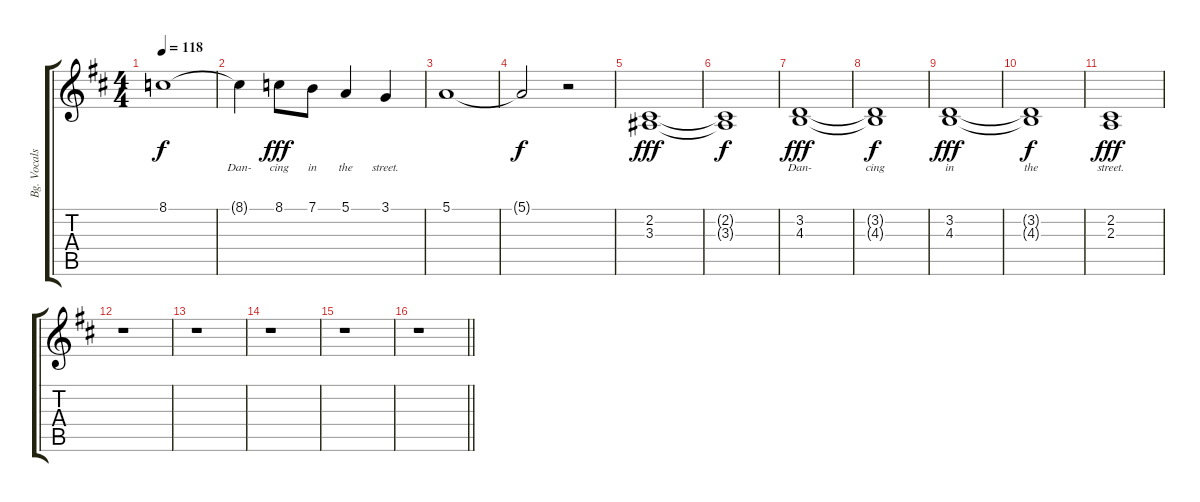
\track ("Bg. Vocals" "Bg. Vocals") {instrument synthvoice}
\staff {score tabs}
\tuning (E4 B3 G3 D3 A2 E2) {hide}
\ts (4 4)
\tempo 118
\clef g2
\ks d
8.1{t}.1{lyrics (0 "") lyrics (1 "") lyrics (2 "") lyrics (3 "") lyrics (4 "") dy f} |
8.1{t}.4{lyrics (0 "Dan-") lyrics (1 "") lyrics (2 "") lyrics (3 "") lyrics (4 "")} 8.1.8{lyrics (0 "cing") lyrics (1 "") lyrics (2 "") lyrics (3 "") lyrics (4 "") dy fff} 7.1.8{lyrics (0 "in") lyrics (1 "") lyrics (2 "") lyrics (3 "") lyrics (4 "")} 5.1.4{lyrics (0 "the") lyrics (1 "") lyrics (2 "") lyrics (3 "") lyrics (4 "")} 3.1.4{lyrics (0 "street.") lyrics (1 "") lyrics (2 "") lyrics (3 "") lyrics (4 "")} |
5.1.1{lyrics (0 "") lyrics (1 "") lyrics (2 "") lyrics (3 "") lyrics (4 "")} |
5.1{t}.2{lyrics (0 "") lyrics (1 "") lyrics (2 "") lyrics (3 "") lyrics (4 "") dy f} r.2 |
(2.2 3.3).1{lyrics (0 "") lyrics (1 "") lyrics (2 "") lyrics (3 "") lyrics (4 "") dy fff} |
(2.2{t} 3.3{t}).1{lyrics (0 "") lyrics (1 "") lyrics (2 "") lyrics (3 "") lyrics (4 "") dy f} |
(3.2 4.3).1{lyrics (0 "Dan-") lyrics (1 "") lyrics (2 "") lyrics (3 "") lyrics (4 "") dy fff} |
(3.2{t} 4.3{t}).1{lyrics (0 "cing") lyrics (1 "") lyrics (2 "") lyrics (3 "") lyrics (4 "") dy f} |
(3.2 4.3).1{lyrics (0 "in") lyrics (1 "") lyrics (2 "") lyrics (3 "") lyrics (4 "") dy fff} |
(3.2{t} 4.3{t}).1{lyrics (0 "the") lyrics (1 "") lyrics (2 "") lyrics (3 "") lyrics (4 "") dy f} |
(2.2 2.3).1{lyrics (0 "street.") lyrics (1 "") lyrics (2 "") lyrics (3 "") lyrics (4 "") dy fff} |
r.1 |
r.1 |
r.1 |
r.1 |
\barLineRight lightlight
r.1
